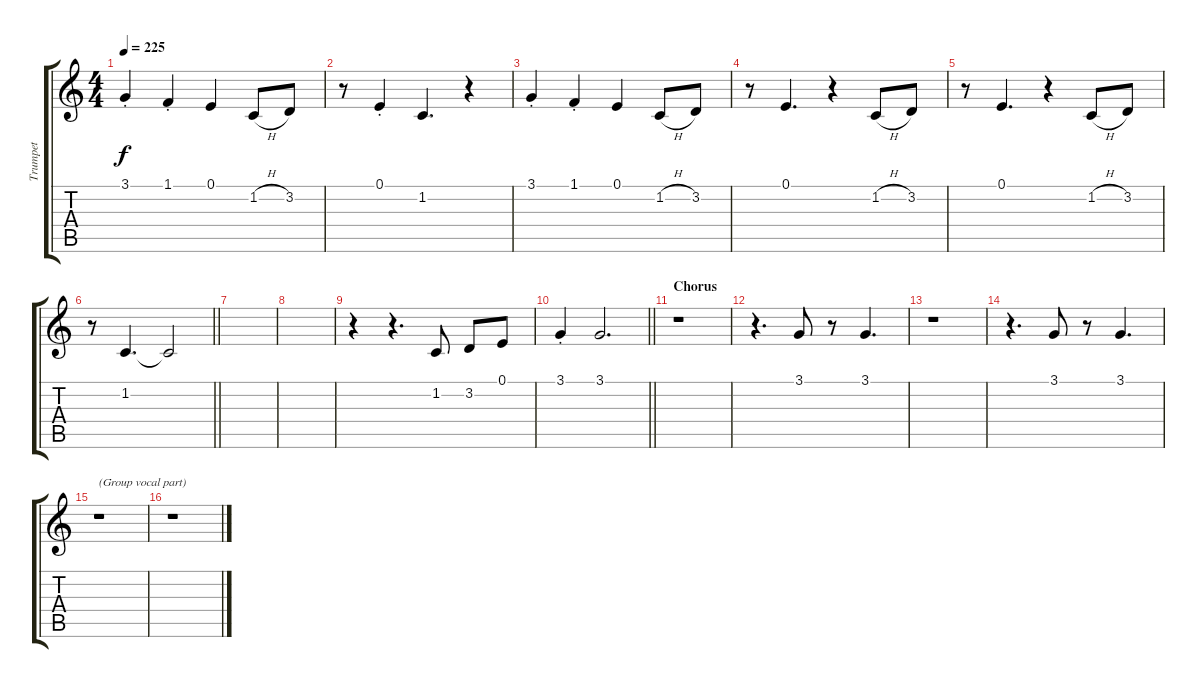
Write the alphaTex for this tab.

\track ("Trumpet" "Trumpet") {instrument brasssection}
\staff {score tabs}
\tuning (E4 B3 G3 D3 A2 E2) {hide}
\ts (4 4)
\tempo 225
\clef g2
\ks c
3.1{st}.4{dy f} 1.1{st}.4 0.1.4 1.2{h}.8 3.2.8 |
r.8 0.1{st}.4 1.2.4{d} r.4 |
3.1{st}.4 1.1{st}.4 0.1.4 1.2{h}.8 3.2.8 |
r.8 0.1.4{d} r.4 1.2{h}.8 3.2.8 |
r.8 0.1.4{d} r.4 1.2{h}.8 3.2.8 |
\barLineRight lightlight
r.8 1.2.4{d} 1.2{t}.2 |
|
|
r.4 r.4{d} 1.2.8 3.2.8 0.1.8 |
\barLineRight lightlight
3.1{st}.4 3.1.2{d} |
\section ("" "Chorus")
r.1 |
r.4{d} 3.1.8 r.8 3.1.4{d} |
r.1 |
r.4{d} 3.1.8 r.8 3.1.4{d} |
r.1{txt "(Group vocal part)"} |
r.1
